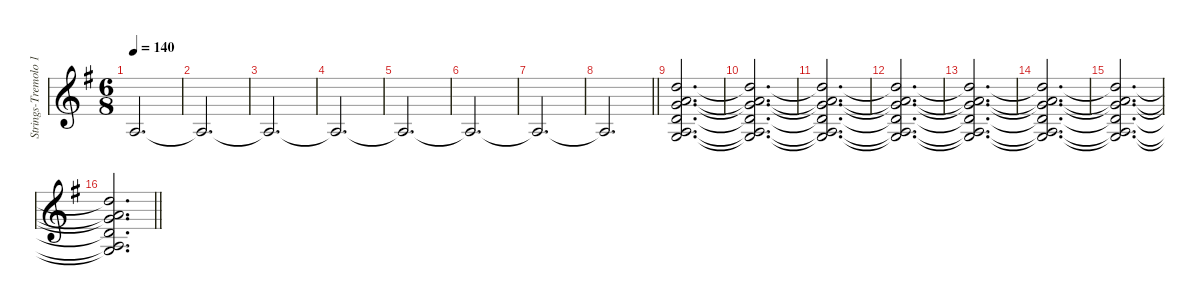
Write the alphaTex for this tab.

\defaultSystemsLayout 8
\hideDynamics
\bracketExtendMode groupsimilarinstruments
\firstSystemTrackNameMode fullname
\otherSystemsTrackNameOrientation horizontal
\track ("Strings-Tremolo 1" "vln.") {defaultSystemsLayout 16 instrument tremolostrings}
\staff {score}
\tuning (E4 B3 G3 D3 A2 E2)
\ts (6 8)
\tempo 140
\clef g2
\ks g
17.6{t acc forcenatural}.2{d dy mf beam Up} |
17.6{t acc forcenatural}.2{d beam Up} |
17.6{t acc forcenatural}.2{d beam Up} |
17.6{t acc forcenatural}.2{d beam Up} |
17.6{t acc forcenatural}.2{d beam Up} |
17.6{t acc forcenatural}.2{d beam Up} |
17.6{t acc forcenatural}.2{d beam Up} |
\barLineRight lightlight
17.6{t acc forcenatural}.2{d beam Up} |
(10.1{acc forcenatural} 10.2{acc forcenatural} 12.3{acc forcenatural} 12.4{acc forcenatural} 10.5{acc forcenatural} 17.6{acc forcenatural}).2{d dy f beam Up} |
(10.1{t acc forcenatural} 10.2{t acc forcenatural} 12.3{t acc forcenatural} 12.4{t acc forcenatural} 10.5{t acc forcenatural} 17.6{t acc forcenatural}).2{d beam Up} |
(10.1{t acc forcenatural} 10.2{t acc forcenatural} 12.3{t acc forcenatural} 12.4{t acc forcenatural} 10.5{t acc forcenatural} 17.6{t acc forcenatural}).2{d beam Up} |
(10.1{t acc forcenatural} 10.2{t acc forcenatural} 12.3{t acc forcenatural} 12.4{t acc forcenatural} 10.5{t acc forcenatural} 17.6{t acc forcenatural}).2{d beam Up} |
(10.1{t acc forcenatural} 10.2{t acc forcenatural} 12.3{t acc forcenatural} 12.4{t acc forcenatural} 10.5{t acc forcenatural} 17.6{t acc forcenatural}).2{d beam Up} |
(10.1{t acc forcenatural} 10.2{t acc forcenatural} 12.3{t acc forcenatural} 12.4{t acc forcenatural} 10.5{t acc forcenatural} 17.6{t acc forcenatural}).2{d beam Up} |
(10.1{t acc forcenatural} 10.2{t acc forcenatural} 12.3{t acc forcenatural} 12.4{t acc forcenatural} 10.5{t acc forcenatural} 17.6{t acc forcenatural}).2{d beam Up} |
\barLineRight lightlight
(10.1{t acc forcenatural} 10.2{t acc forcenatural} 12.3{t acc forcenatural} 12.4{t acc forcenatural} 10.5{t acc forcenatural} 17.6{t acc forcenatural}).2{d beam Up}
